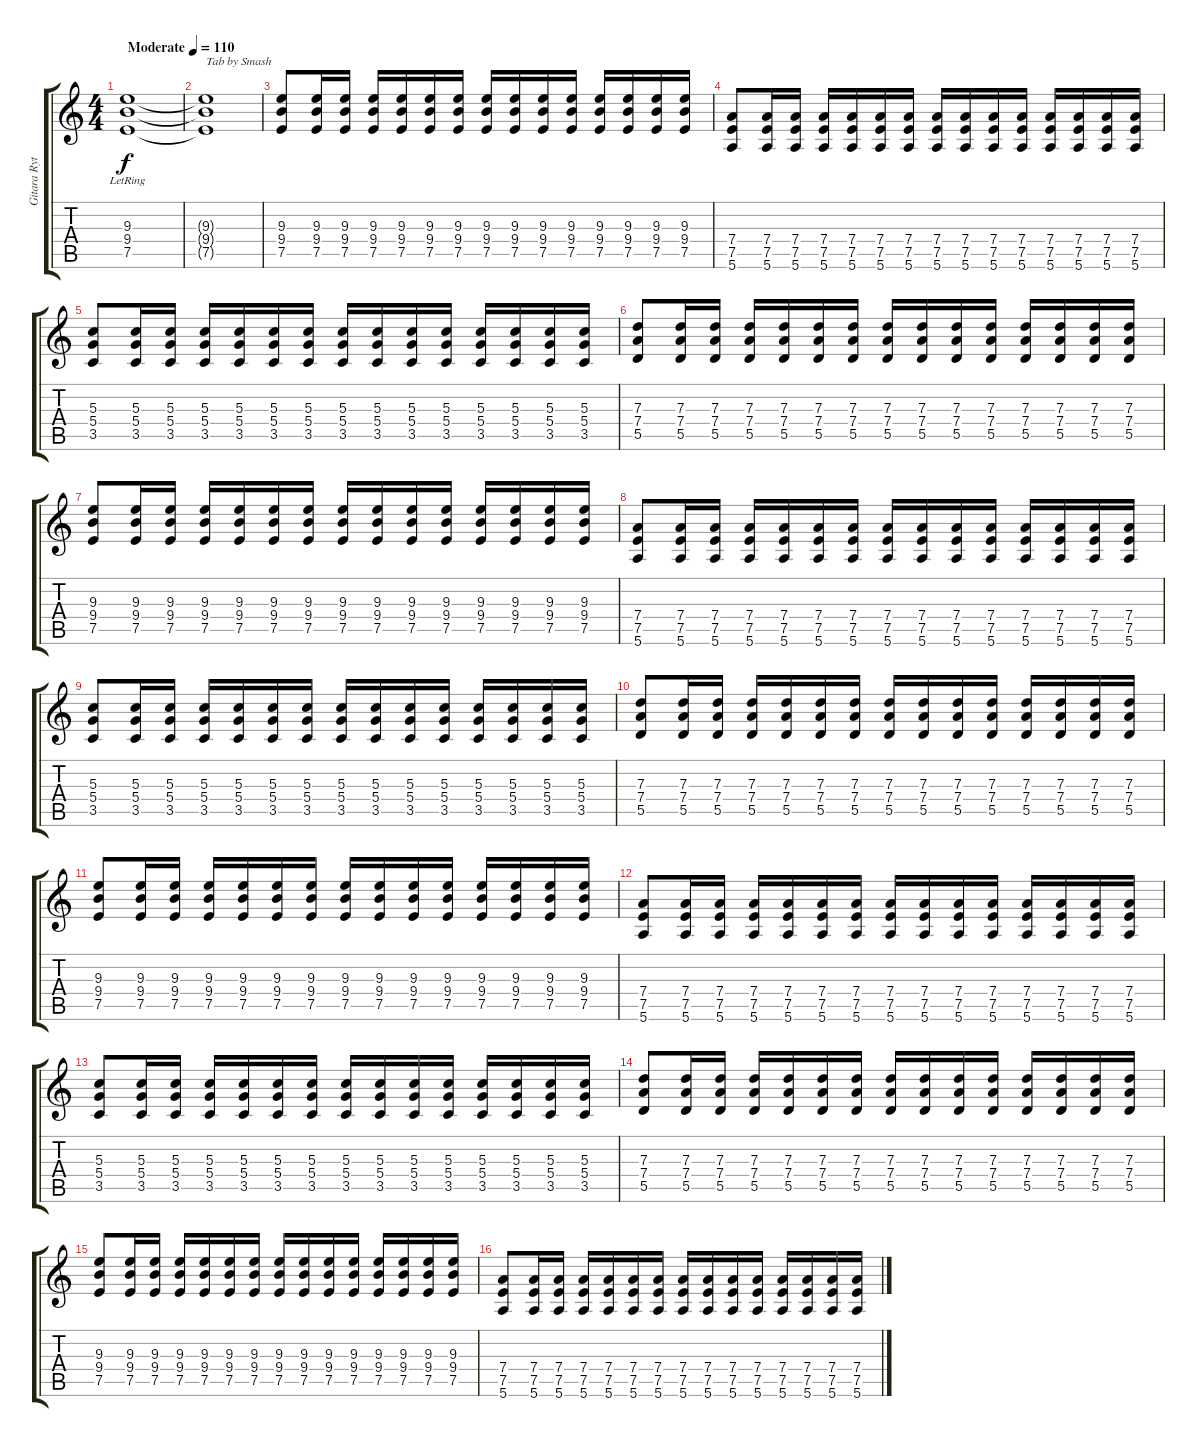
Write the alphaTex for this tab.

\track ("Gitara Rytmiczna" "Gitara Ryt") {instrument distortionguitar}
\staff {score tabs}
\tuning (E4 B3 G3 D3 A2 E2) {hide}
\ts (4 4)
\tempo (110 "Moderate")
\clef g2
\ks c
(9.3 9.4 7.5{lr}).1{dy f instrument distortionguitar} |
(9.3{t} 9.4{t} 7.5{t}).1{txt "Tab by Smash"} |
(9.3 9.4 7.5).8 (9.3 9.4 7.5).16 (9.3 9.4 7.5).16 (9.3 9.4 7.5).16 (9.3 9.4 7.5).16 (9.3 9.4 7.5).16 (9.3 9.4 7.5).16 (9.3 9.4 7.5).16 (9.3 9.4 7.5).16 (9.3 9.4 7.5).16 (9.3 9.4 7.5).16 (9.3 9.4 7.5).16 (9.3 9.4 7.5).16 (9.3 9.4 7.5).16 (9.3 9.4 7.5).16 |
(7.4 7.5 5.6).8 (7.4 7.5 5.6).16 (7.4 7.5 5.6).16 (7.4 7.5 5.6).16 (7.4 7.5 5.6).16 (7.4 7.5 5.6).16 (7.4 7.5 5.6).16 (7.4 7.5 5.6).16 (7.4 7.5 5.6).16 (7.4 7.5 5.6).16 (7.4 7.5 5.6).16 (7.4 7.5 5.6).16 (7.4 7.5 5.6).16 (7.4 7.5 5.6).16 (7.4 7.5 5.6).16 |
(5.3 5.4 3.5).8 (5.3 5.4 3.5).16 (5.3 5.4 3.5).16 (5.3 5.4 3.5).16 (5.3 5.4 3.5).16 (5.3 5.4 3.5).16 (5.3 5.4 3.5).16 (5.3 5.4 3.5).16 (5.3 5.4 3.5).16 (5.3 5.4 3.5).16 (5.3 5.4 3.5).16 (5.3 5.4 3.5).16 (5.3 5.4 3.5).16 (5.3 5.4 3.5).16 (5.3 5.4 3.5).16 |
(7.3 7.4 5.5).8 (7.3 7.4 5.5).16 (7.3 7.4 5.5).16 (7.3 7.4 5.5).16 (7.3 7.4 5.5).16 (7.3 7.4 5.5).16 (7.3 7.4 5.5).16 (7.3 7.4 5.5).16 (7.3 7.4 5.5).16 (7.3 7.4 5.5).16 (7.3 7.4 5.5).16 (7.3 7.4 5.5).16 (7.3 7.4 5.5).16 (7.3 7.4 5.5).16 (7.3 7.4 5.5).16 |
(9.3 9.4 7.5).8 (9.3 9.4 7.5).16 (9.3 9.4 7.5).16 (9.3 9.4 7.5).16 (9.3 9.4 7.5).16 (9.3 9.4 7.5).16 (9.3 9.4 7.5).16 (9.3 9.4 7.5).16 (9.3 9.4 7.5).16 (9.3 9.4 7.5).16 (9.3 9.4 7.5).16 (9.3 9.4 7.5).16 (9.3 9.4 7.5).16 (9.3 9.4 7.5).16 (9.3 9.4 7.5).16 |
(7.4 7.5 5.6).8 (7.4 7.5 5.6).16 (7.4 7.5 5.6).16 (7.4 7.5 5.6).16 (7.4 7.5 5.6).16 (7.4 7.5 5.6).16 (7.4 7.5 5.6).16 (7.4 7.5 5.6).16 (7.4 7.5 5.6).16 (7.4 7.5 5.6).16 (7.4 7.5 5.6).16 (7.4 7.5 5.6).16 (7.4 7.5 5.6).16 (7.4 7.5 5.6).16 (7.4 7.5 5.6).16 |
(5.3 5.4 3.5).8 (5.3 5.4 3.5).16 (5.3 5.4 3.5).16 (5.3 5.4 3.5).16 (5.3 5.4 3.5).16 (5.3 5.4 3.5).16 (5.3 5.4 3.5).16 (5.3 5.4 3.5).16 (5.3 5.4 3.5).16 (5.3 5.4 3.5).16 (5.3 5.4 3.5).16 (5.3 5.4 3.5).16 (5.3 5.4 3.5).16 (5.3 5.4 3.5).16 (5.3 5.4 3.5).16 |
(7.3 7.4 5.5).8 (7.3 7.4 5.5).16 (7.3 7.4 5.5).16 (7.3 7.4 5.5).16 (7.3 7.4 5.5).16 (7.3 7.4 5.5).16 (7.3 7.4 5.5).16 (7.3 7.4 5.5).16 (7.3 7.4 5.5).16 (7.3 7.4 5.5).16 (7.3 7.4 5.5).16 (7.3 7.4 5.5).16 (7.3 7.4 5.5).16 (7.3 7.4 5.5).16 (7.3 7.4 5.5).16 |
(9.3 9.4 7.5).8 (9.3 9.4 7.5).16 (9.3 9.4 7.5).16 (9.3 9.4 7.5).16 (9.3 9.4 7.5).16 (9.3 9.4 7.5).16 (9.3 9.4 7.5).16 (9.3 9.4 7.5).16 (9.3 9.4 7.5).16 (9.3 9.4 7.5).16 (9.3 9.4 7.5).16 (9.3 9.4 7.5).16 (9.3 9.4 7.5).16 (9.3 9.4 7.5).16 (9.3 9.4 7.5).16 |
(7.4 7.5 5.6).8 (7.4 7.5 5.6).16 (7.4 7.5 5.6).16 (7.4 7.5 5.6).16 (7.4 7.5 5.6).16 (7.4 7.5 5.6).16 (7.4 7.5 5.6).16 (7.4 7.5 5.6).16 (7.4 7.5 5.6).16 (7.4 7.5 5.6).16 (7.4 7.5 5.6).16 (7.4 7.5 5.6).16 (7.4 7.5 5.6).16 (7.4 7.5 5.6).16 (7.4 7.5 5.6).16 |
(5.3 5.4 3.5).8 (5.3 5.4 3.5).16 (5.3 5.4 3.5).16 (5.3 5.4 3.5).16 (5.3 5.4 3.5).16 (5.3 5.4 3.5).16 (5.3 5.4 3.5).16 (5.3 5.4 3.5).16 (5.3 5.4 3.5).16 (5.3 5.4 3.5).16 (5.3 5.4 3.5).16 (5.3 5.4 3.5).16 (5.3 5.4 3.5).16 (5.3 5.4 3.5).16 (5.3 5.4 3.5).16 |
(7.3 7.4 5.5).8 (7.3 7.4 5.5).16 (7.3 7.4 5.5).16 (7.3 7.4 5.5).16 (7.3 7.4 5.5).16 (7.3 7.4 5.5).16 (7.3 7.4 5.5).16 (7.3 7.4 5.5).16 (7.3 7.4 5.5).16 (7.3 7.4 5.5).16 (7.3 7.4 5.5).16 (7.3 7.4 5.5).16 (7.3 7.4 5.5).16 (7.3 7.4 5.5).16 (7.3 7.4 5.5).16 |
(9.3 9.4 7.5).8 (9.3 9.4 7.5).16 (9.3 9.4 7.5).16 (9.3 9.4 7.5).16 (9.3 9.4 7.5).16 (9.3 9.4 7.5).16 (9.3 9.4 7.5).16 (9.3 9.4 7.5).16 (9.3 9.4 7.5).16 (9.3 9.4 7.5).16 (9.3 9.4 7.5).16 (9.3 9.4 7.5).16 (9.3 9.4 7.5).16 (9.3 9.4 7.5).16 (9.3 9.4 7.5).16 |
(7.4 7.5 5.6).8 (7.4 7.5 5.6).16 (7.4 7.5 5.6).16 (7.4 7.5 5.6).16 (7.4 7.5 5.6).16 (7.4 7.5 5.6).16 (7.4 7.5 5.6).16 (7.4 7.5 5.6).16 (7.4 7.5 5.6).16 (7.4 7.5 5.6).16 (7.4 7.5 5.6).16 (7.4 7.5 5.6).16 (7.4 7.5 5.6).16 (7.4 7.5 5.6).16 (7.4 7.5 5.6).16
